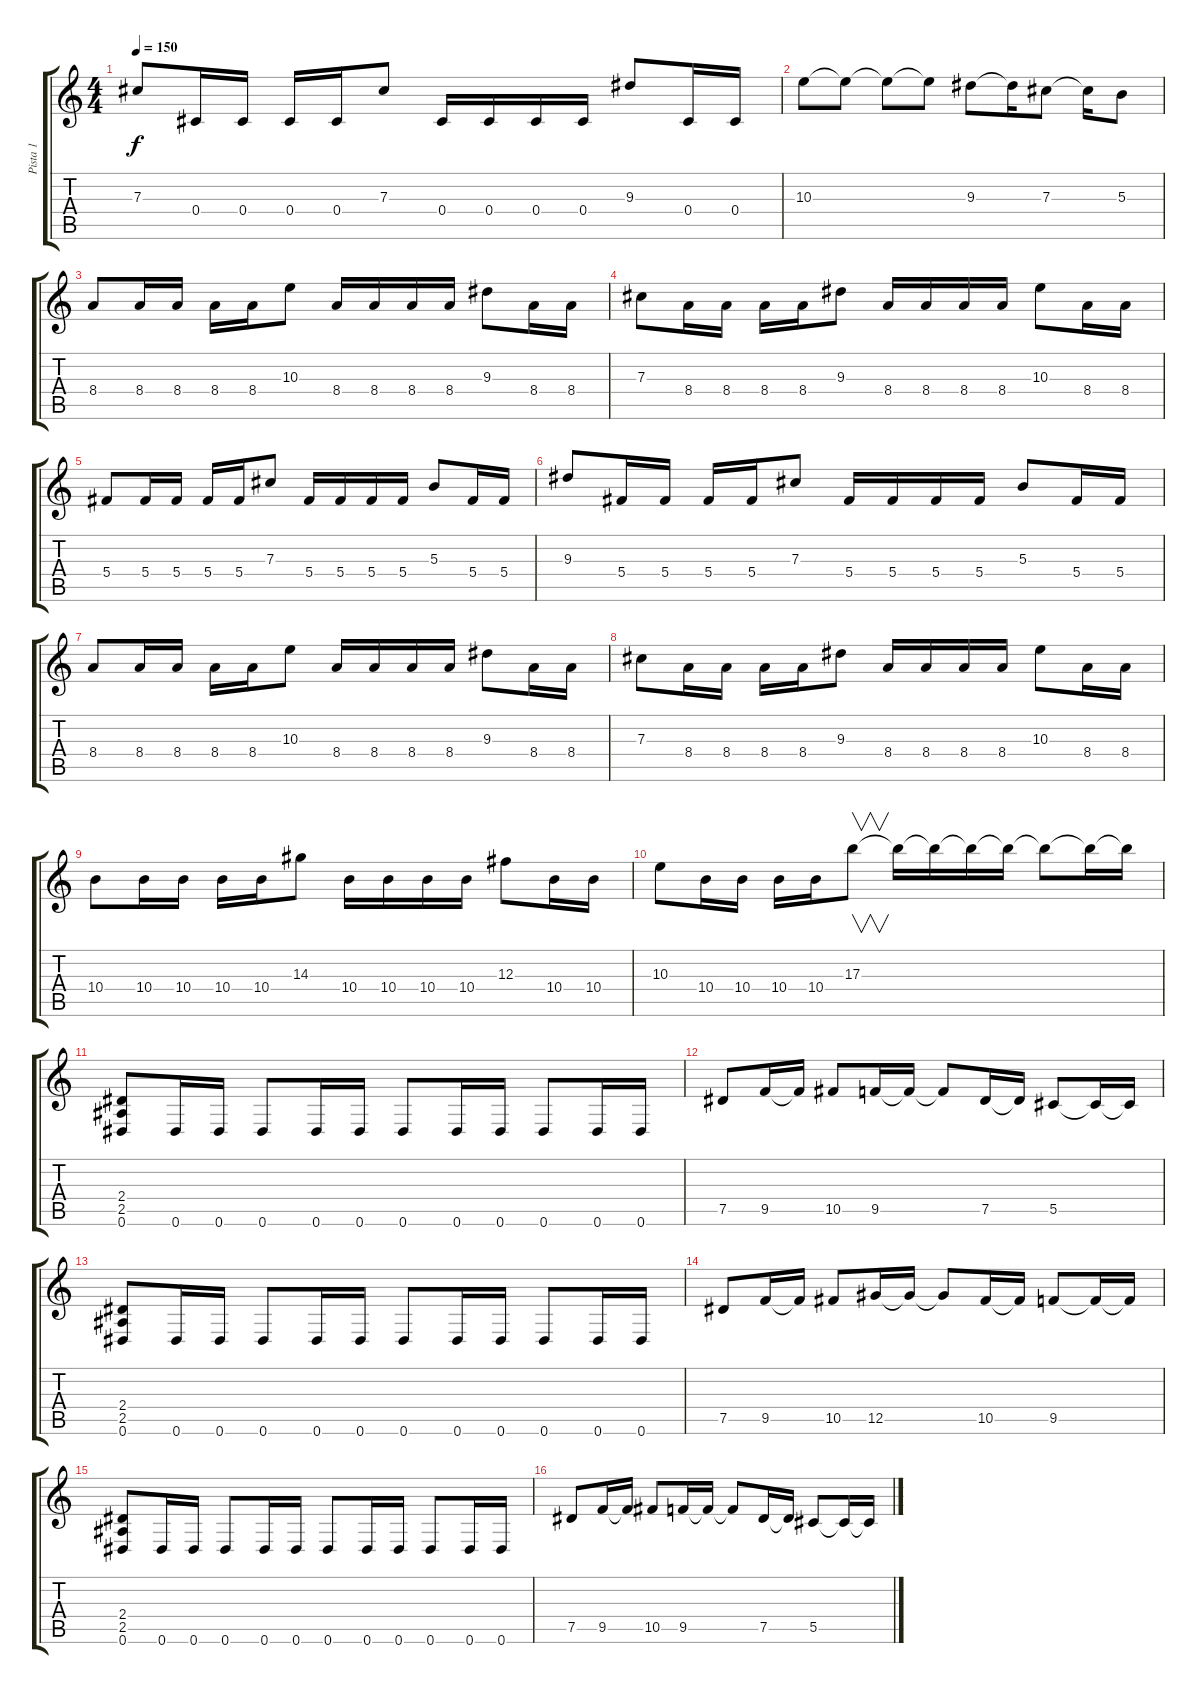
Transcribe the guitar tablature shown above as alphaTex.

\track ("Pista 1" "Pista 1") {instrument distortionguitar}
\staff {score tabs}
\tuning (Eb4 Bb3 Gb3 Db3 Ab2 Eb2) {hide}
\ts (4 4)
\tempo 150
\clef g2
\ks c
7.3.8{dy f} 0.4.16 0.4.16 0.4.16 0.4.16 7.3.8 0.4.16 0.4.16 0.4.16 0.4.16 9.3.8 0.4.16 0.4.16 |
10.3.8 10.3{t}.8 10.3{t}.8 10.3{t}.8 9.3.8 9.3{t}.16 7.3.8 7.3{t}.16 5.3.8 |
8.4.8 8.4.16 8.4.16 8.4.16 8.4.16 10.3.8 8.4.16 8.4.16 8.4.16 8.4.16 9.3.8 8.4.16 8.4.16 |
7.3.8 8.4.16 8.4.16 8.4.16 8.4.16 9.3.8 8.4.16 8.4.16 8.4.16 8.4.16 10.3.8 8.4.16 8.4.16 |
5.4.8 5.4.16 5.4.16 5.4.16 5.4.16 7.3.8 5.4.16 5.4.16 5.4.16 5.4.16 5.3.8 5.4.16 5.4.16 |
9.3.8 5.4.16 5.4.16 5.4.16 5.4.16 7.3.8 5.4.16 5.4.16 5.4.16 5.4.16 5.3.8 5.4.16 5.4.16 |
8.4.8 8.4.16 8.4.16 8.4.16 8.4.16 10.3.8 8.4.16 8.4.16 8.4.16 8.4.16 9.3.8 8.4.16 8.4.16 |
7.3.8 8.4.16 8.4.16 8.4.16 8.4.16 9.3.8 8.4.16 8.4.16 8.4.16 8.4.16 10.3.8 8.4.16 8.4.16 |
10.4.8 10.4.16 10.4.16 10.4.16 10.4.16 14.3.8 10.4.16 10.4.16 10.4.16 10.4.16 12.3.8 10.4.16 10.4.16 |
10.3.8 10.4.16 10.4.16 10.4.16 10.4.16 17.3.8{v} 17.3{t}.16 17.3{t}.16 17.3{t}.16 17.3{t}.16 17.3{t}.8 17.3{t}.16 17.3{t}.16 |
(2.4 2.5 0.6).8 0.6.16 0.6.16 0.6.8 0.6.16 0.6.16 0.6.8 0.6.16 0.6.16 0.6.8 0.6.16 0.6.16 |
7.5.8 9.5.16 9.5{t}.16 10.5.8 9.5.16 9.5{t}.16 9.5{t}.8 7.5.16 7.5{t}.16 5.5.8 5.5{t}.16 5.5{t}.16 |
(2.4 2.5 0.6).8 0.6.16 0.6.16 0.6.8 0.6.16 0.6.16 0.6.8 0.6.16 0.6.16 0.6.8 0.6.16 0.6.16 |
7.5.8 9.5.16 9.5{t}.16 10.5.8 12.5.16 12.5{t}.16 12.5{t}.8 10.5.16 10.5{t}.16 9.5.8 9.5{t}.16 9.5{t}.16 |
(2.4 2.5 0.6).8 0.6.16 0.6.16 0.6.8 0.6.16 0.6.16 0.6.8 0.6.16 0.6.16 0.6.8 0.6.16 0.6.16 |
7.5.8 9.5.16 9.5{t}.16 10.5.8 9.5.16 9.5{t}.16 9.5{t}.8 7.5.16 7.5{t}.16 5.5.8 5.5{t}.16 5.5{t}.16
